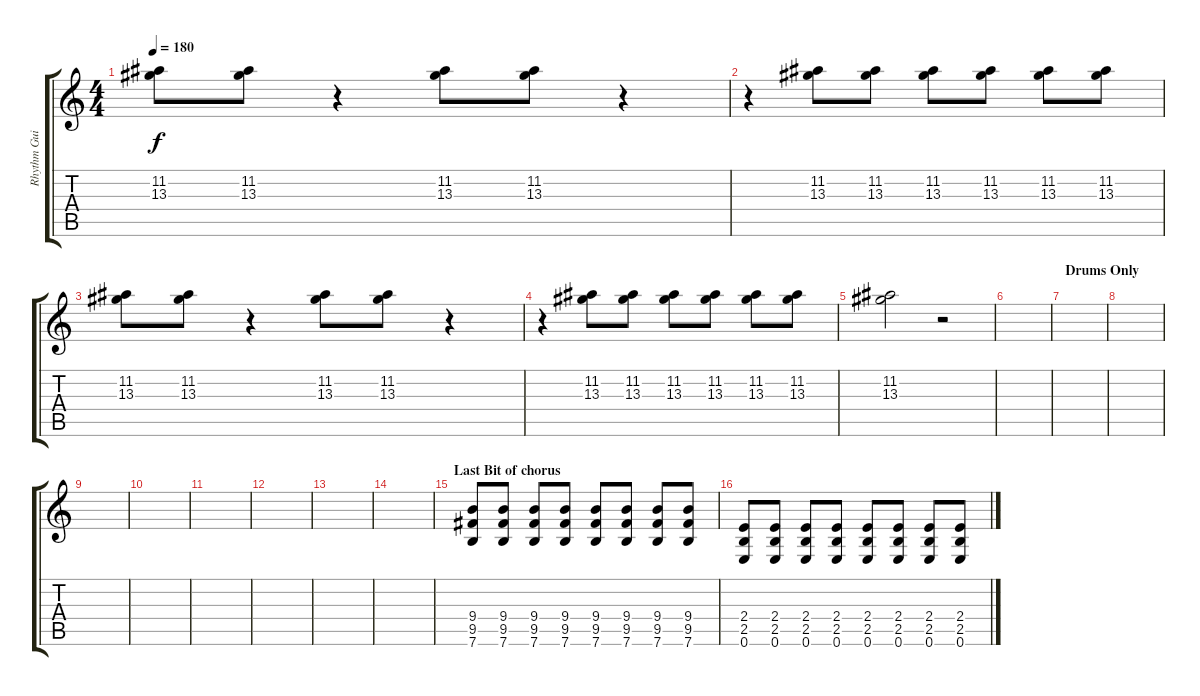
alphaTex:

\track ("Rhythm Guitar" "Rhythm Gui") {instrument distortionguitar}
\staff {score tabs}
\tuning (E4 B3 G3 D3 A2 E2) {hide}
\ts (4 4)
\tempo 180
\clef g2
\ks c
(11.2 13.3).8{dy f} (11.2 13.3).8 r.4 (11.2 13.3).8 (11.2 13.3).8 r.4 |
r.4 (11.2 13.3).8 (11.2 13.3).8 (11.2 13.3).8 (11.2 13.3).8 (11.2 13.3).8 (11.2 13.3).8 |
(11.2 13.3).8 (11.2 13.3).8 r.4 (11.2 13.3).8 (11.2 13.3).8 r.4 |
r.4 (11.2 13.3).8 (11.2 13.3).8 (11.2 13.3).8 (11.2 13.3).8 (11.2 13.3).8 (11.2 13.3).8 |
(11.2 13.3).2 r.2 |
|
\section ("" "Drums Only")
|
|
|
|
|
|
|
|
\section ("" "Last Bit of chorus")
(9.4 9.5 7.6).8 (9.4 9.5 7.6).8 (9.4 9.5 7.6).8 (9.4 9.5 7.6).8 (9.4 9.5 7.6).8 (9.4 9.5 7.6).8 (9.4 9.5 7.6).8 (9.4 9.5 7.6).8 |
(2.4 2.5 0.6).8 (2.4 2.5 0.6).8 (2.4 2.5 0.6).8 (2.4 2.5 0.6).8 (2.4 2.5 0.6).8 (2.4 2.5 0.6).8 (2.4 2.5 0.6).8 (2.4 2.5 0.6).8
